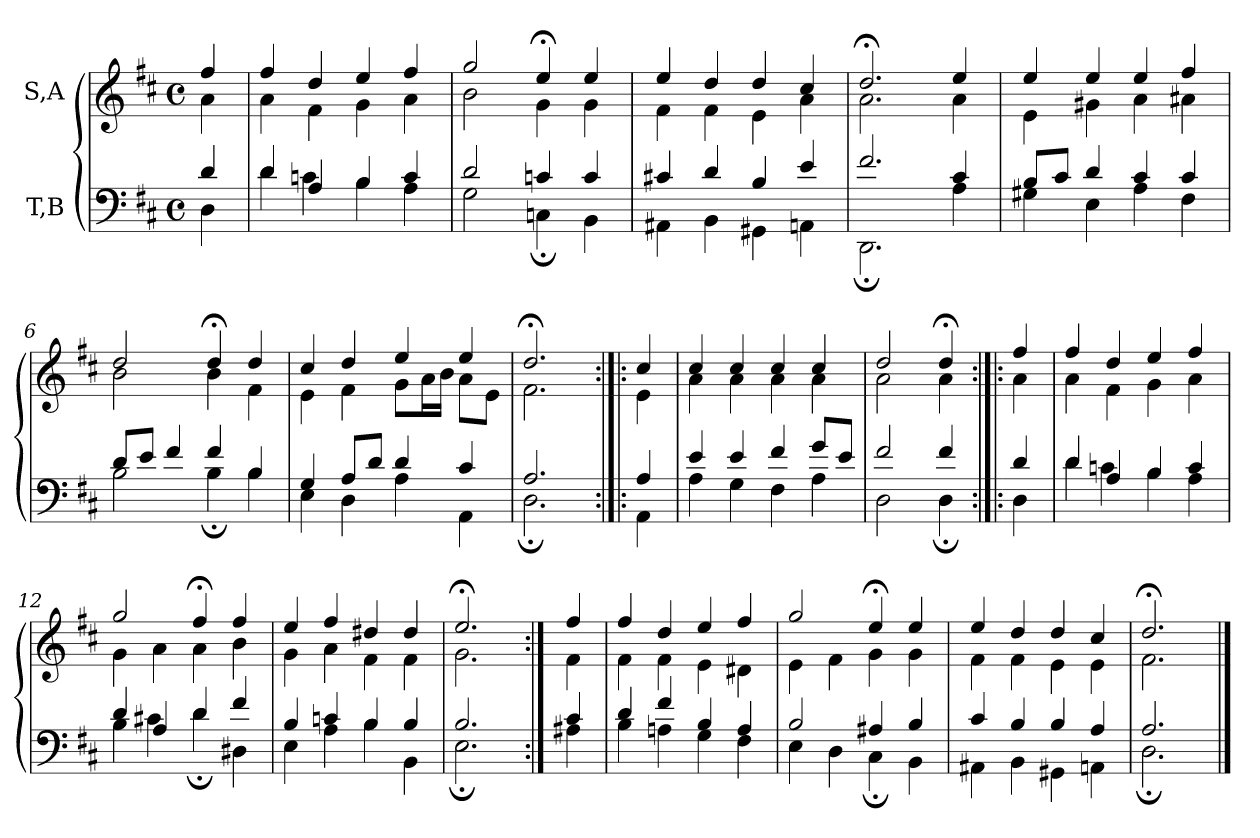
**kern	**kern
*part2	*part1
*staff2	*staff1
*I"T,B	*I"S,A
*clefF4	*clefG2
*k[f#c#]	*k[f#c#]
*M4/4	*M4/4
*met(c)	*met(c)
=	=
*^	*^
4d	4D	4ff#	4a
=1	=1	=1	=1
4d	4d	4ff#	4a
4A	4cn	4dd	4f#
4B	4B	4ee	4g
4c	4A	4ff#	4a
=2	=2	=2	=2
2d	2G	2gg	2b
4cn	4Cn;	4ee;<	4g
4c	4BB	4ee	4g
=3	=3	=3	=3
4c#X	4AA#X	4ee	4f#
4d	4BB	4dd	4f#
4B	4GG#X	4dd	4e
4e	4AAn	4cc#	4a
=4	=4	=4	=4
2.f#	2.DD;	2.dd;<	2.a
4c#	4A	4ee	4a
=5	=5	=5	=5
8BL	4G#X	4ee	4e
8c#J	.	.	.
4d	4E	4ee	4g#X
4c#	4A	4ee	4a
4c#	4F#	4ff#	4a#X
=6	=6	=6	=6
8dL	2B	2dd	2b
8eJ	.	.	.
4f#	.	.	.
4f#	4B;	4dd;<	4b
4B	4B	4dd	4f#
=7	=7	=7	=7
4G	4E	4cc#	4e
8AL	4D	4dd	4f#
8dJ	.	.	.
4d	4A	4ee	8gL
.	.	.	16aL
.	.	.	16bJJ
4c#	4AA	4ee	8aL
.	.	.	8eJ
=8a	=8a	=8a	=8a
2.A	2.D;	2.dd;<	2.f#
=8b:|!|:	=8b:|!|:	=8b:|!|:	=8b:|!|:
4A	4AA	4cc#	4e
=9	=9	=9	=9
4e	4A	4cc#	4a
4e	4G	4cc#	4a
4f#	4F#	4cc#	4a
8gL	4A	4cc#	4a
8eJ	.	.	.
=10a	=10a	=10a	=10a
2f#	2D	2dd	2a
4f#	4D;	4dd;<	4a
=10b:|!|:	=10b:|!|:	=10b:|!|:	=10b:|!|:
4d	4D	4ff#	4a
=11	=11	=11	=11
4d	4d	4ff#	4a
4A	4cn	4dd	4f#
4B	4B	4ee	4g
4c	4A	4ff#	4a
=12	=12	=12	=12
4d	4B	2gg	4g
4A	4c#X	.	4a
4d	4d;	4ff#;<	4a
4f#	4D#X	4ff#	4b
=13	=13	=13	=13
4B	4E	4ee	4g
4cn	4A	4ff#	4a
4B	4B	4dd#X	4f#
4B	4BB	4dd#	4f#
=14a	=14a	=14a	=14a
2.B	2.E;	2.ee;<	2.g
=14b:|!	=14b:|!	=14b:|!	=14b:|!
4c#	4A#X	4ff#	4f#
=15	=15	=15	=15
4d	4B	4ff#	4f#
4f#	4An	4dd	4f#
4B	4G	4ee	4e
4A	4F#	4ff#	4d#X
=16	=16	=16	=16
2B	4E	2gg	4e
.	4D	.	4f#
4A#X	4C#;	4ee;<	4g
4B	4BB	4ee	4g
=17	=17	=17	=17
4c#	4AA#X	4ee	4f#
4B	4BB	4dd	4f#
4B	4GG#X	4dd	4e
4A	4AAn	4cc#	4e
=18	=18	=18	=18
2.A	2.D;	2.dd;<	2.f#
*v	*v	*	*
*	*v	*v
==	==
*-	*-
